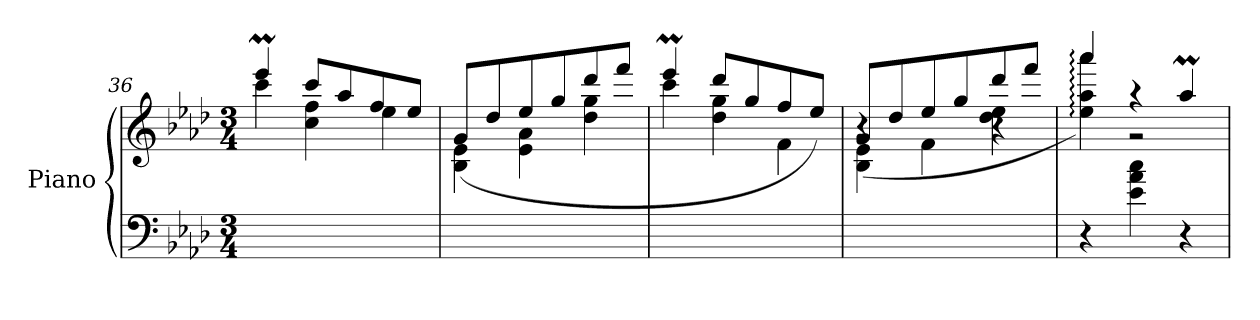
**kern	**kern
*part1	*part1
*staff2	*staff1
*I"Piano	*
*I'Pno.	*
*clefF4	*clefG2
*k[b-e-a-d-]	*k[b-e-a-d-]
*M3/4	*M3/4
=36	=36
*	*^
2.ryy	4eee-M/	4ccc\
.	8ccc/L	4cc\ 4ff\
.	8aa-/	.
.	8ff/	4ee-\
.	8ee-/J	.
=37	=37	=37
2.ryy	4B-\ 4e-\	(>8g/L
.	.	8dd-/
.	4e-\ 4a-\	8ee-/
.	.	8gg/
.	4dd-\ 4gg\	8ddd-/
.	.	8fff/J
=38	=38	=38
2.ryy	4eee-M/	4ccc\
.	8ddd-/L	4dd-\ 4gg\
.	8gg/	.
.	8ff/	4f\
.	8ee-/J)	.
!!LO:LB:g=z
=39	=39	=39
*	*	*^
2.ryy	4B-\ 4e-\	(>8g/L	4r
.	.	8dd-/	.
.	8ryy	8ee-/	4f\
.	8ryy	8gg/	.
.	4dd-\ 4ee-\	8ddd-/	4r
.	.	8fff/J	.
*	*	*v	*v
=40	=40	=40
4r	4ee-\: 4aa-\: 4aaa-\:)	4aaa-/
4e-\ 4a-\ 4cc\	4r	2r
4r	4aa-M/	.
*	*v	*v
=	=
*-	*-
